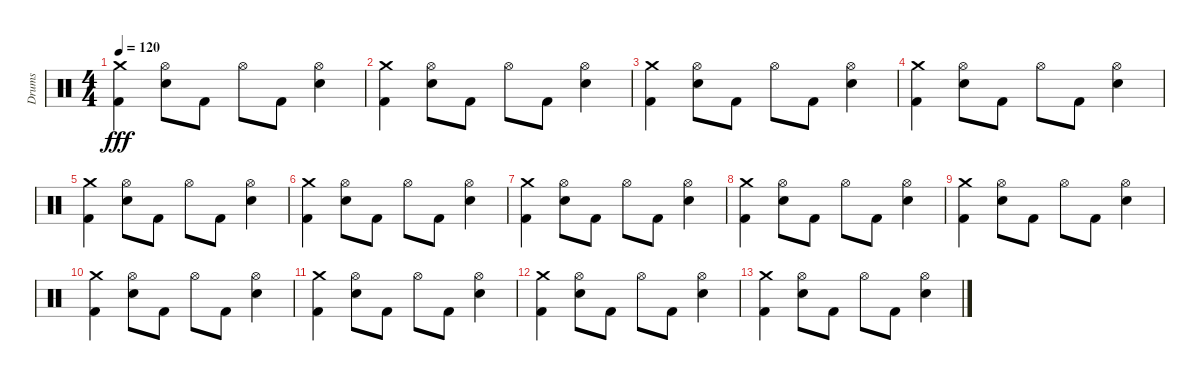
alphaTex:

\track ("Drums" "Drums") {instrument percussion}
\staff {score}
\articulation defaults
\ts (4 4)
\tempo 120
\clef neutral
\ks c
("Crash medium (hit)" "Kick (hit) 2").4{dy fff} ("Hi-Hat (open)" "Snare (hit) 2").8 "Kick (hit) 2".8 "Hi-Hat (open)".8 "Kick (hit) 2".8 ("Hi-Hat (open)" "Snare (hit) 2").4 |
("Crash medium (hit)" "Kick (hit) 2").4 ("Hi-Hat (open)" "Snare (hit) 2").8 "Kick (hit) 2".8 "Hi-Hat (open)".8 "Kick (hit) 2".8 ("Hi-Hat (open)" "Snare (hit) 2").4 |
("Crash medium (hit)" "Kick (hit) 2").4 ("Hi-Hat (open)" "Snare (hit) 2").8 "Kick (hit) 2".8 "Hi-Hat (open)".8 "Kick (hit) 2".8 ("Hi-Hat (open)" "Snare (hit) 2").4 |
("Crash medium (hit)" "Kick (hit) 2").4 ("Hi-Hat (open)" "Snare (hit) 2").8 "Kick (hit) 2".8 "Hi-Hat (open)".8 "Kick (hit) 2".8 ("Hi-Hat (open)" "Snare (hit) 2").4 |
("Crash medium (hit)" "Kick (hit) 2").4 ("Hi-Hat (open)" "Snare (hit) 2").8 "Kick (hit) 2".8 "Hi-Hat (open)".8 "Kick (hit) 2".8 ("Hi-Hat (open)" "Snare (hit) 2").4 |
("Crash medium (hit)" "Kick (hit) 2").4 ("Hi-Hat (open)" "Snare (hit) 2").8 "Kick (hit) 2".8 "Hi-Hat (open)".8 "Kick (hit) 2".8 ("Hi-Hat (open)" "Snare (hit) 2").4 |
("Crash medium (hit)" "Kick (hit) 2").4 ("Hi-Hat (open)" "Snare (hit) 2").8 "Kick (hit) 2".8 "Hi-Hat (open)".8 "Kick (hit) 2".8 ("Hi-Hat (open)" "Snare (hit) 2").4 |
("Crash medium (hit)" "Kick (hit) 2").4 ("Hi-Hat (open)" "Snare (hit) 2").8 "Kick (hit) 2".8 "Hi-Hat (open)".8 "Kick (hit) 2".8 ("Hi-Hat (open)" "Snare (hit) 2").4 |
("Crash medium (hit)" "Kick (hit) 2").4 ("Hi-Hat (open)" "Snare (hit) 2").8 "Kick (hit) 2".8 "Hi-Hat (open)".8 "Kick (hit) 2".8 ("Hi-Hat (open)" "Snare (hit) 2").4 |
("Crash medium (hit)" "Kick (hit) 2").4 ("Hi-Hat (open)" "Snare (hit) 2").8 "Kick (hit) 2".8 "Hi-Hat (open)".8 "Kick (hit) 2".8 ("Hi-Hat (open)" "Snare (hit) 2").4 |
("Crash medium (hit)" "Kick (hit) 2").4 ("Hi-Hat (open)" "Snare (hit) 2").8 "Kick (hit) 2".8 "Hi-Hat (open)".8 "Kick (hit) 2".8 ("Hi-Hat (open)" "Snare (hit) 2").4 |
("Crash medium (hit)" "Kick (hit) 2").4 ("Hi-Hat (open)" "Snare (hit) 2").8 "Kick (hit) 2".8 "Hi-Hat (open)".8 "Kick (hit) 2".8 ("Hi-Hat (open)" "Snare (hit) 2").4 |
("Crash medium (hit)" "Kick (hit) 2").4 ("Hi-Hat (open)" "Snare (hit) 2").8 "Kick (hit) 2".8 "Hi-Hat (open)".8 "Kick (hit) 2".8 ("Hi-Hat (open)" "Snare (hit) 2").4
